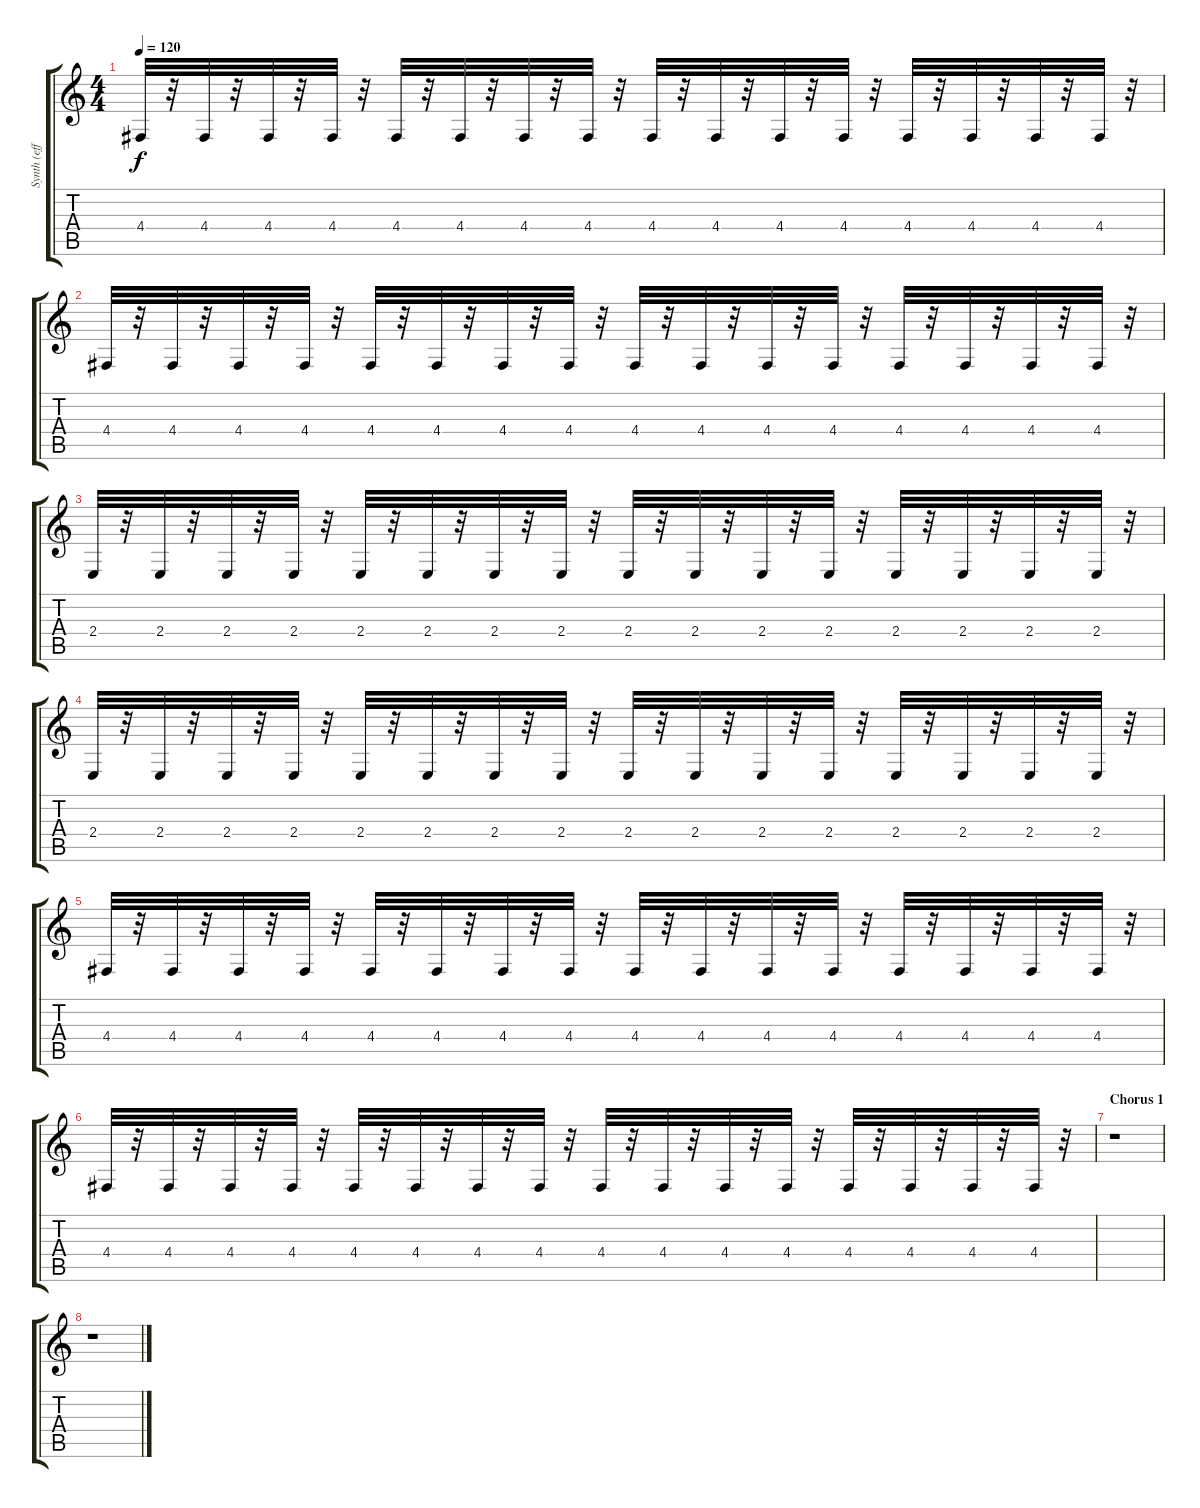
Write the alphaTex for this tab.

\track ("Synth (effect)" "Synth (eff") {instrument pad7halo}
\staff {score tabs}
\tuning (E4 B3 G3 D3 A2 E2) {hide}
\ts (4 4)
\tempo 120
\clef g2
\ks c
4.4.32{dy f} r.32 4.4.32 r.32 4.4.32 r.32 4.4.32 r.32 4.4.32 r.32 4.4.32 r.32 4.4.32 r.32 4.4.32 r.32 4.4.32 r.32 4.4.32 r.32 4.4.32 r.32 4.4.32 r.32 4.4.32 r.32 4.4.32 r.32 4.4.32 r.32 4.4.32 r.32 |
4.4.32 r.32 4.4.32 r.32 4.4.32 r.32 4.4.32 r.32 4.4.32 r.32 4.4.32 r.32 4.4.32 r.32 4.4.32 r.32 4.4.32 r.32 4.4.32 r.32 4.4.32 r.32 4.4.32 r.32 4.4.32 r.32 4.4.32 r.32 4.4.32 r.32 4.4.32 r.32 |
2.4.32 r.32 2.4.32 r.32 2.4.32 r.32 2.4.32 r.32 2.4.32 r.32 2.4.32 r.32 2.4.32 r.32 2.4.32 r.32 2.4.32 r.32 2.4.32 r.32 2.4.32 r.32 2.4.32 r.32 2.4.32 r.32 2.4.32 r.32 2.4.32 r.32 2.4.32 r.32 |
2.4.32 r.32 2.4.32 r.32 2.4.32 r.32 2.4.32 r.32 2.4.32 r.32 2.4.32 r.32 2.4.32 r.32 2.4.32 r.32 2.4.32 r.32 2.4.32 r.32 2.4.32 r.32 2.4.32 r.32 2.4.32 r.32 2.4.32 r.32 2.4.32 r.32 2.4.32 r.32 |
4.4.32 r.32 4.4.32 r.32 4.4.32 r.32 4.4.32 r.32 4.4.32 r.32 4.4.32 r.32 4.4.32 r.32 4.4.32 r.32 4.4.32 r.32 4.4.32 r.32 4.4.32 r.32 4.4.32 r.32 4.4.32 r.32 4.4.32 r.32 4.4.32 r.32 4.4.32 r.32 |
4.4.32 r.32 4.4.32 r.32 4.4.32 r.32 4.4.32 r.32 4.4.32 r.32 4.4.32 r.32 4.4.32 r.32 4.4.32 r.32 4.4.32 r.32 4.4.32 r.32 4.4.32 r.32 4.4.32 r.32 4.4.32 r.32 4.4.32 r.32 4.4.32 r.32 4.4.32 r.32 |
\section ("" "Chorus 1")
r.1 |
r.1
